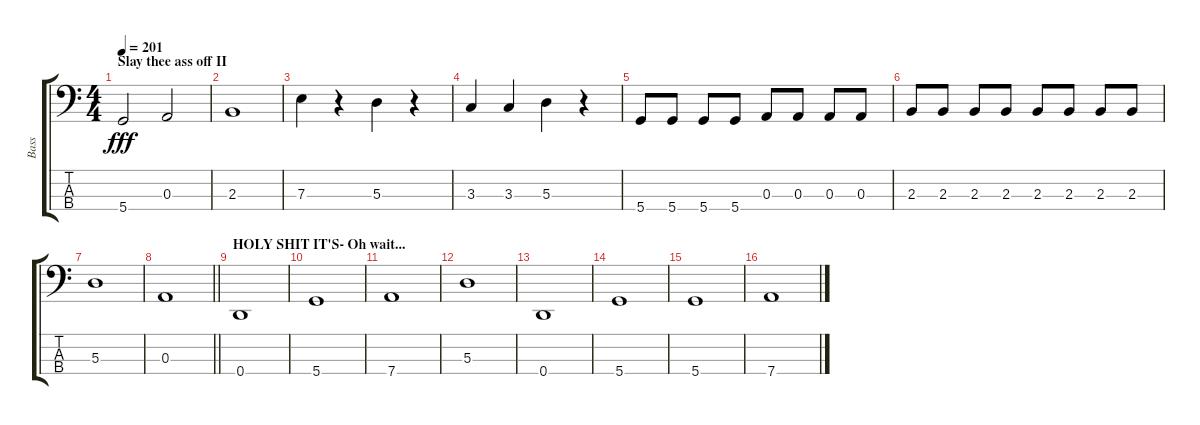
\track ("Bass" "Bass") {instrument electricbassfinger}
\staff {score tabs}
\tuning (G2 D2 A1 D1) {hide}
\ts (4 4)
\section ("" "Slay thee ass off II")
\tempo 201
\clef f4
\ks c
5.4.2{dy fff} 0.3.2 |
2.3.1 |
7.3.4 r.4 5.3.4 r.4 |
3.3.4 3.3.4 5.3.4 r.4 |
5.4.8 5.4.8 5.4.8 5.4.8 0.3.8 0.3.8 0.3.8 0.3.8 |
2.3.8 2.3.8 2.3.8 2.3.8 2.3.8 2.3.8 2.3.8 2.3.8 |
5.3.1 |
\barLineRight lightlight
0.3.1 |
\section ("" "HOLY SHIT IT'S- Oh wait...")
0.4.1 |
5.4.1 |
7.4.1 |
5.3.1 |
0.4.1 |
5.4.1 |
5.4.1 |
7.4.1
